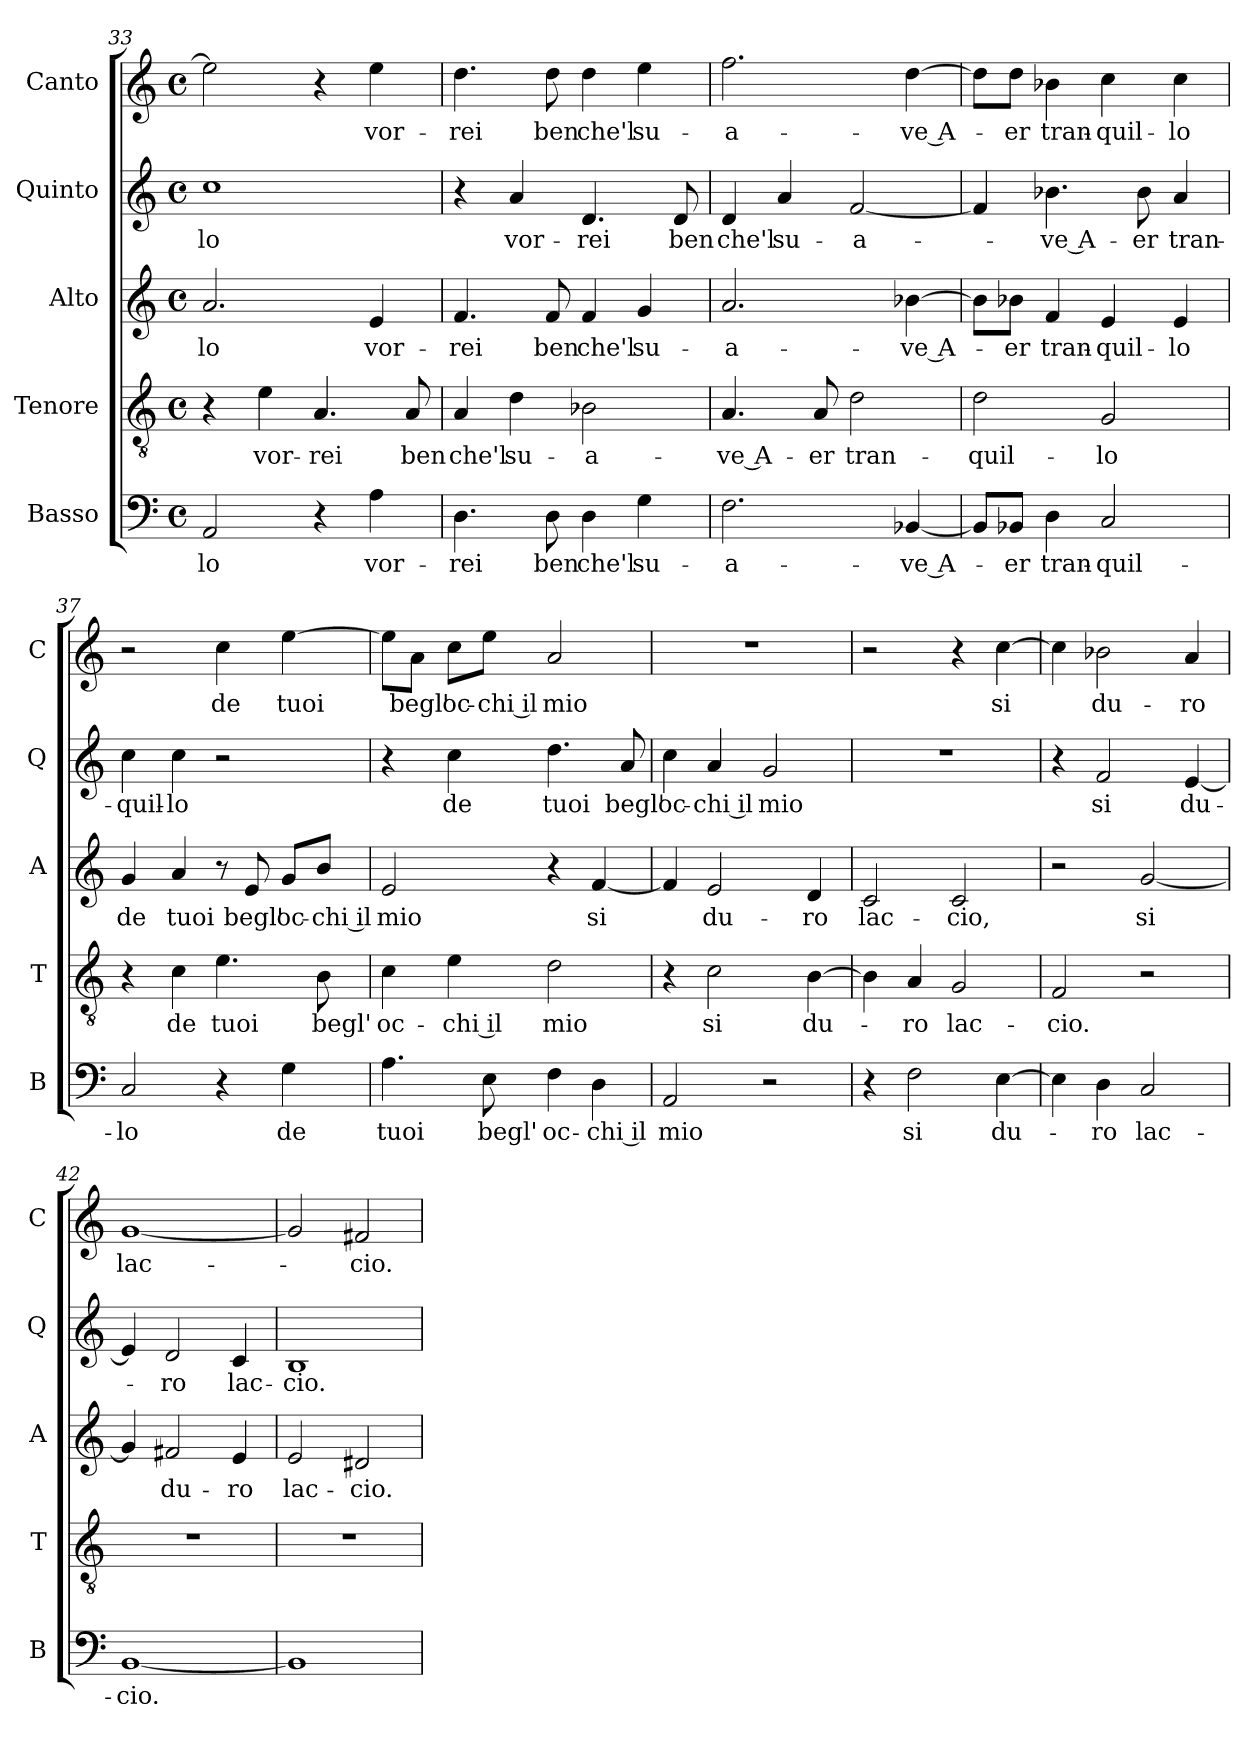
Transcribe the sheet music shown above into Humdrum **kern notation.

**kern	**text	**kern	**text	**kern	**text	**kern	**text	**kern	**text
*part5	*part5	*part4	*part4	*part3	*part3	*part2	*part2	*part1	*part1
*staff5	*staff5	*staff4	*staff4	*staff3	*staff3	*staff2	*staff2	*staff1	*staff1
*I"Basso	*	*I"Tenore	*	*I"Alto	*	*I"Quinto	*	*I"Canto	*
*I'B	*	*I'T	*	*I'A	*	*I'Q	*	*I'C	*
*clefF4	*	*clefGv2	*	*clefG2	*	*clefG2	*	*clefG2	*
*k[]	*	*k[]	*	*k[]	*	*k[]	*	*k[]	*
*C:	*	*C:	*	*C:	*	*C:	*	*C:	*
*M4/4	*	*M4/4	*	*M4/4	*	*M4/4	*	*M4/4	*
*met(c)	*	*met(c)	*	*met(c)	*	*met(c)	*	*met(c)	*
=33	=33	=33	=33	=33	=33	=33	=33	=33	=33
!	!LO:LY:b	!	!	!	!LO:LY:b	!	!LO:LY:b	!	!
2AA/	-lo	4r	.	2.a/	-lo	1cc	-lo	2ee\]	.
!	!	!	!LO:LY:b	!	!	!	!	!	!
.	.	4e\	vor-	.	.	.	.	.	.
!	!	!	!LO:LY:b	!	!	!	!	!	!
4r	.	4.A/	-rei	.	.	.	.	4r	.
!	!LO:LY:b	!	!	!	!LO:LY:b	!	!	!	!LO:LY:b
4A\	vor-	.	.	4e/	vor-	.	.	4ee\	vor-
!	!	!	!LO:LY:b	!	!	!	!	!	!
.	.	8A/	ben	.	.	.	.	.	.
!!LO:LB:g=z
=34	=34	=34	=34	=34	=34	=34	=34	=34	=34
!	!LO:LY:b	!	!LO:LY:b	!	!LO:LY:b	!	!	!	!LO:LY:b
4.D\	-rei	4A/	che'l	4.f/	-rei	4r	.	4.dd\	-rei
!	!	!	!LO:LY:b	!	!	!	!LO:LY:b	!	!
.	.	4d\	su-	.	.	4a/	vor-	.	.
!	!LO:LY:b	!	!	!	!LO:LY:b	!	!	!	!LO:LY:b
8D\	ben	.	.	8f/	ben	.	.	8dd\	ben
!	!LO:LY:b	!	!LO:LY:b	!	!LO:LY:b	!	!LO:LY:b	!	!LO:LY:b
4D\	che'l	2B-X\	-a-	4f/	che'l	4.d/	-rei	4dd\	che'l
!	!LO:LY:b	!	!	!	!LO:LY:b	!	!	!	!LO:LY:b
4G\	su-	.	.	4g/	su-	.	.	4ee\	su-
!	!	!	!	!	!	!	!LO:LY:b	!	!
.	.	.	.	.	.	8d/	ben	.	.
=35	=35	=35	=35	=35	=35	=35	=35	=35	=35
!	!LO:LY:b	!	!LO:LY:b	!	!LO:LY:b	!	!LO:LY:b	!	!LO:LY:b
2.F\	-a-	4.A/	-ve A-	2.a/	-a-	4d/	che'l	2.ff\	-a-
!	!	!	!	!	!	!	!LO:LY:b	!	!
.	.	.	.	.	.	4a/	su-	.	.
!	!	!	!LO:LY:b	!	!	!	!	!	!
.	.	8A/	-er	.	.	.	.	.	.
!	!	!	!LO:LY:b	!	!	!	!LO:LY:b	!	!
.	.	2d\	tran-	.	.	[2f/	-a-	.	.
!	!LO:LY:b	!	!	!	!LO:LY:b	!	!	!	!LO:LY:b
[4BB-X/	-ve A-	.	.	[4b-X\	-ve A-	.	.	[4dd\	-ve A-
=36	=36	=36	=36	=36	=36	=36	=36	=36	=36
!	!	!	!LO:LY:b	!	!	!	!	!	!
8BB-/L]	.	2d\	-quil-	8b-\L]	.	4f/]	.	8dd\L]	.
!	!LO:LY:b	!	!	!	!LO:LY:b	!	!	!	!LO:LY:b
8BB-X/J	-er	.	.	8b-X\J	-er	.	.	8dd\J	-er
!	!LO:LY:b	!	!	!	!LO:LY:b	!	!LO:LY:b	!	!LO:LY:b
4D\	tran-	.	.	4f/	tran-	4.b-X\	-ve A-	4b-X\	tran-
!	!LO:LY:b	!	!LO:LY:b	!	!LO:LY:b	!	!	!	!LO:LY:b
2C/	-quil-	2G/	-lo	4e/	-quil-	.	.	4cc\	-quil-
!	!	!	!	!	!	!	!LO:LY:b	!	!
.	.	.	.	.	.	8b-\	-er	.	.
!	!	!	!	!	!LO:LY:b	!	!LO:LY:b	!	!LO:LY:b
.	.	.	.	4e/	-lo	4a/	tran-	4cc\	-lo
=37	=37	=37	=37	=37	=37	=37	=37	=37	=37
!	!LO:LY:b	!	!	!	!LO:LY:b	!	!LO:LY:b	!	!
2C/	-lo	4r	.	4g/	de	4cc\	-quil-	2r	.
!	!	!	!LO:LY:b	!	!LO:LY:b	!	!LO:LY:b	!	!
.	.	4c\	de	4a/	tuoi	4cc\	-lo	.	.
!	!	!	!LO:LY:b	!	!	!	!	!	!LO:LY:b
4r	.	4.e\	tuoi	8r	.	2r	.	4cc\	de
!	!	!	!	!	!LO:LY:b	!	!	!	!
.	.	.	.	8e/	begl'	.	.	.	.
!	!LO:LY:b	!	!	!	!LO:LY:b	!	!	!	!LO:LY:b
4G\	de	.	.	8g/L	oc-	.	.	[4ee\	tuoi
!	!	!	!LO:LY:b	!	!LO:LY:b	!	!	!	!
.	.	8B\	begl'	8b/J	-chi il	.	.	.	.
!!LO:LB:g=z
=38	=38	=38	=38	=38	=38	=38	=38	=38	=38
!	!LO:LY:b	!	!LO:LY:b	!	!LO:LY:b	!	!	!	!
4.A\	tuoi	4c\	oc-	2e/	mio	4r	.	8ee\L]	.
!	!	!	!	!	!	!	!	!	!LO:LY:b
.	.	.	.	.	.	.	.	8a\J	begl'
!	!	!	!LO:LY:b	!	!	!	!LO:LY:b	!	!LO:LY:b
.	.	4e\	-chi il	.	.	4cc\	de	8cc\L	oc-
!	!LO:LY:b	!	!	!	!	!	!	!	!LO:LY:b
8E\	begl'	.	.	.	.	.	.	8ee\J	-chi il
!	!LO:LY:b	!	!LO:LY:b	!	!	!	!LO:LY:b	!	!LO:LY:b
4F\	oc-	2d\	mio	4r	.	4.dd\	tuoi	2a/	mio
!	!LO:LY:b	!	!	!	!LO:LY:b	!	!	!	!
4D\	-chi il	.	.	[4f/	si	.	.	.	.
!	!	!	!	!	!	!	!LO:LY:b	!	!
.	.	.	.	.	.	8a/	begl'	.	.
=39	=39	=39	=39	=39	=39	=39	=39	=39	=39
!	!LO:LY:b	!	!	!	!	!	!LO:LY:b	!	!
2AA/	mio	4r	.	4f/]	.	4cc\	oc-	1r	.
!	!	!	!LO:LY:b	!	!LO:LY:b	!	!LO:LY:b	!	!
.	.	2c\	si	2e/	du-	4a/	-chi il	.	.
!	!	!	!	!	!	!	!LO:LY:b	!	!
2r	.	.	.	.	.	2g/	mio	.	.
!	!	!	!LO:LY:b	!	!LO:LY:b	!	!	!	!
.	.	[4B\	du-	4d/	-ro	.	.	.	.
=40	=40	=40	=40	=40	=40	=40	=40	=40	=40
!	!	!	!	!	!LO:LY:b	!	!	!	!
4r	.	4B\]	.	2c/	lac-	1r	.	2r	.
!	!LO:LY:b	!	!LO:LY:b	!	!	!	!	!	!
2F\	si	4A/	-ro	.	.	.	.	.	.
!	!	!	!LO:LY:b	!	!LO:LY:b	!	!	!	!
.	.	2G/	lac-	2c/	-cio,	.	.	4r	.
!	!LO:LY:b	!	!	!	!	!	!	!	!LO:LY:b
[4E\	du-	.	.	.	.	.	.	[4cc\	si
=41	=41	=41	=41	=41	=41	=41	=41	=41	=41
!	!	!	!LO:LY:b	!	!	!	!	!	!
4E\]	.	2F/	-cio.	2r	.	4r	.	4cc\]	.
!	!LO:LY:b	!	!	!	!	!	!LO:LY:b	!	!LO:LY:b
4D\	-ro	.	.	.	.	2f/	si	2b-X\	du-
!	!LO:LY:b	!	!	!	!LO:LY:b	!	!	!	!
2C/	lac-	2r	.	[2g/	si	.	.	.	.
!	!	!	!	!	!	!	!LO:LY:b	!	!LO:LY:b
.	.	.	.	.	.	[4e/	du-	4a/	-ro
=42	=42	=42	=42	=42	=42	=42	=42	=42	=42
!	!LO:LY:b	!	!	!	!	!	!	!	!LO:LY:b
[1BB	-cio.	1r	.	4g/]	.	4e/]	.	[1g	lac-
!	!	!	!	!	!LO:LY:b	!	!LO:LY:b	!	!
.	.	.	.	2f#X/	du-	2d/	-ro	.	.
!	!	!	!	!	!LO:LY:b	!	!LO:LY:b	!	!
.	.	.	.	4e/	-ro	4c/	lac-	.	.
=43	=43	=43	=43	=43	=43	=43	=43	=43	=43
!	!	!	!	!	!LO:LY:b	!	!LO:LY:b	!	!
1BB]	.	1r	.	2e/	lac-	1B	-cio.	2g/]	.
!	!	!	!	!	!LO:LY:b	!	!	!	!LO:LY:b
.	.	.	.	2d#X/	-cio.	.	.	2f#X/	-cio.
=	=	=	=	=	=	=	=	=	=
*-	*-	*-	*-	*-	*-	*-	*-	*-	*-
